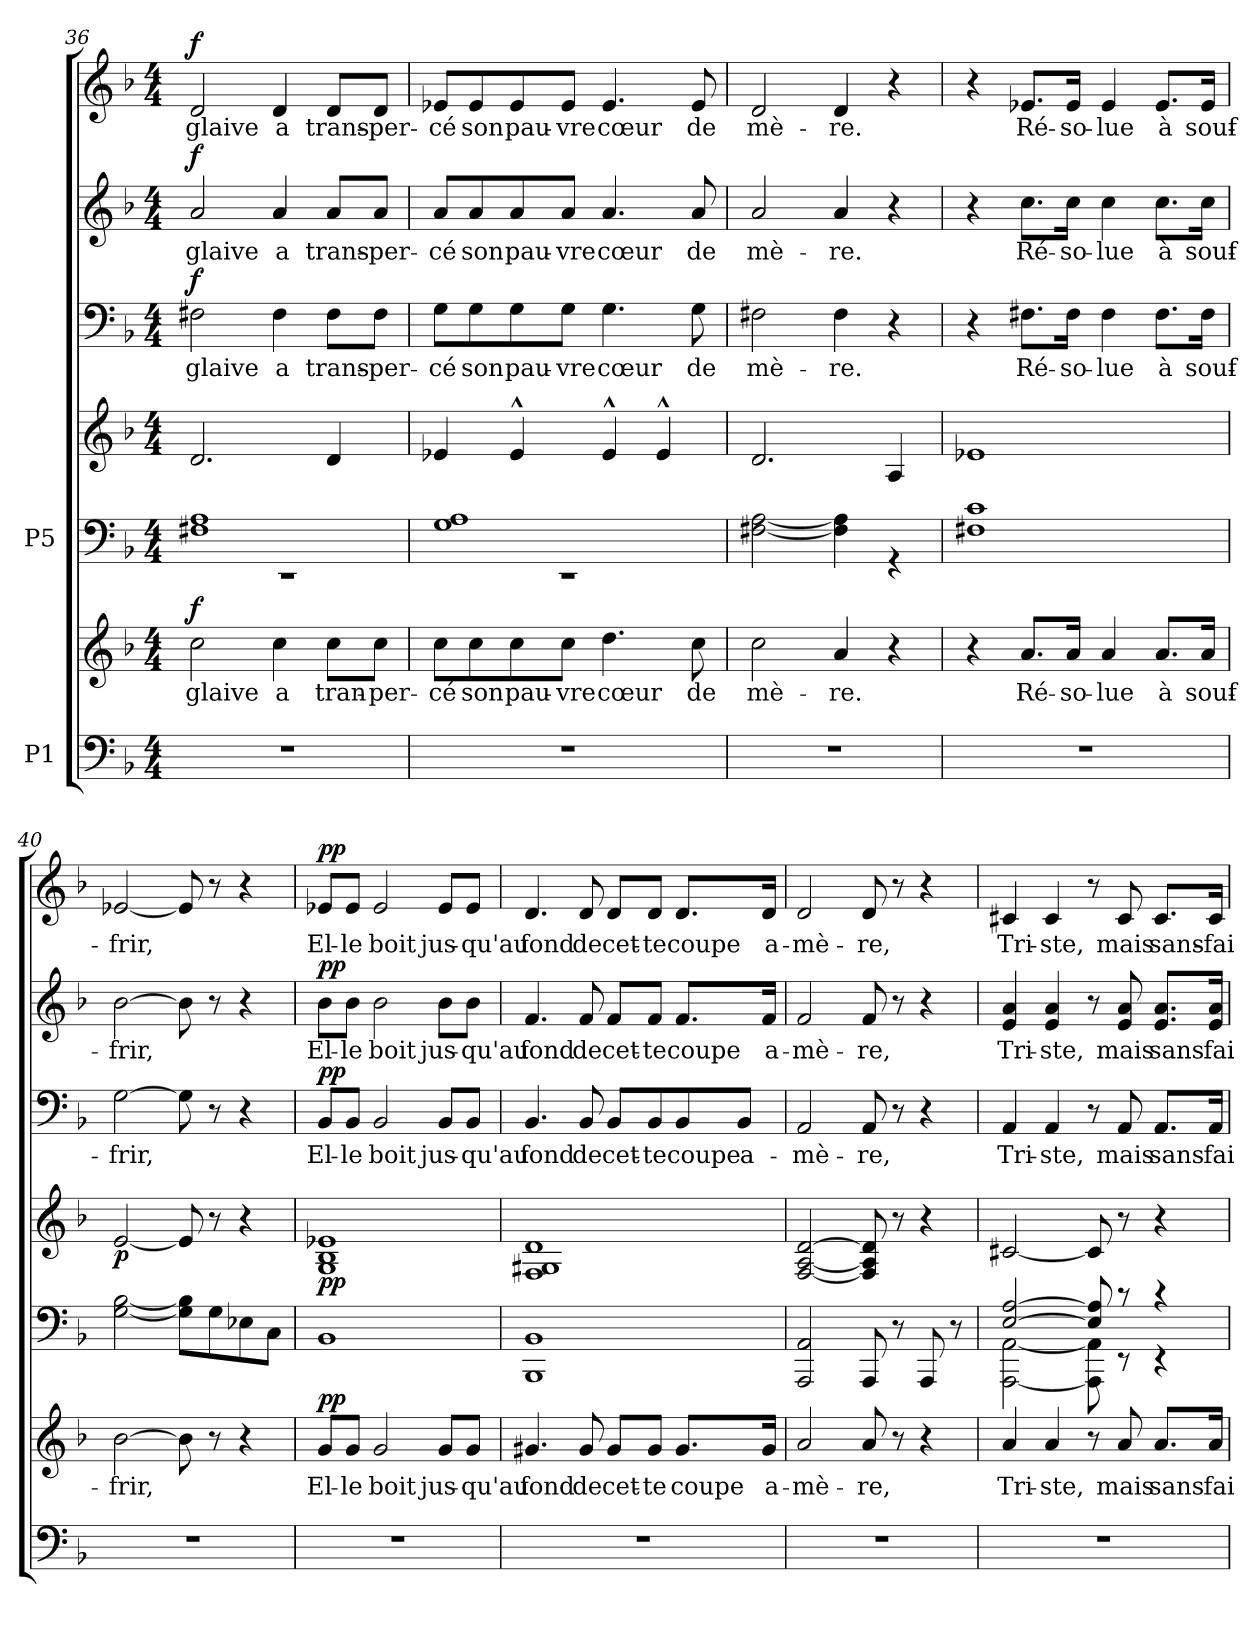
**kern	**kern	**text	**dynam	**kern	**kern	**dynam	**kern	**text	**dynam	**kern	**text	**dynam	**kern	**text	**dynam
*part5	*part5	*part5	*part5	*part4	*part4	*part4	*part3	*part3	*part3	*part2	*part2	*part2	*part1	*part1	*part1
*staff7	*staff6	*staff6	*staff6/7	*staff5	*staff4	*staff4/5	*staff3	*staff3	*staff3	*staff2	*staff2	*staff2	*staff1	*staff1	*staff1
*I"P1	*	*	*	*I"P5	*	*	*	*	*	*	*	*	*	*	*
*clefF4	*clefG2	*	*	*clefF4	*clefG2	*	*clefF4	*	*	*clefG2	*	*	*clefG2	*	*
*	*	*	*	*	*	*	*	*	*	*ITrd7c12	*	*	*	*	*
*k[b-]	*k[b-]	*	*	*k[b-]	*k[b-]	*	*k[b-]	*	*	*k[b-]	*	*	*k[b-]	*	*
*F:	*F:	*	*	*F:	*F:	*	*F:	*	*	*F:	*	*	*F:	*	*
*M4/4	*M4/4	*	*	*M4/4	*M4/4	*	*M4/4	*	*	*M4/4	*	*	*M4/4	*	*
=36	=36	=36	=36	=36	=36	=36	=36	=36	=36	=36	=36	=36	=36	=36	=36
!	!	!LO:LY:b	!LO:DY:b	!	!	!	!	!LO:LY:b	!LO:DY:b	!	!LO:LY:b	!LO:DY:b	!	!LO:LY:b	!LO:DY:b
*	*	*	*	*^	*	*	*	*	*	*	*	*	*	*	*
1r	2cc\	glaive	f	1F#X 1A	1rEE	2.d/	.	2F#X\	glaive	f	2A/	glaive	f	2d/	glaive	f
!	!	!LO:LY:b	!	!	!	!	!	!	!LO:LY:b	!	!	!LO:LY:b	!	!	!LO:LY:b	!
.	4cc\	a	.	.	.	.	.	4F#\	a	.	4A/	a	.	4d/	a	.
!	!	!LO:LY:b	!	!	!	!	!	!	!LO:LY:b	!	!	!LO:LY:b	!	!	!LO:LY:b	!
.	8cc\L	tran-	.	.	.	4d/	.	8F#\L	trans-	.	8A/L	trans-	.	8d/L	trans-	.
!	!	!LO:LY:b	!	!	!	!	!	!	!LO:LY:b	!	!	!LO:LY:b	!	!	!LO:LY:b	!
.	8cc\J	-per-	.	.	.	.	.	8F#\J	-per-	.	8A/J	-per-	.	8d/J	-per-	.
=37	=37	=37	=37	=37	=37	=37	=37	=37	=37	=37	=37	=37	=37	=37	=37	=37
!	!	!LO:LY:b	!	!	!	!	!	!	!LO:LY:b	!	!	!LO:LY:b	!	!	!LO:LY:b	!
1r	8cc\L	-cé	.	1G 1A	1rEE	4e-X/	.	8G\L	-cé	.	8A/L	-cé	.	8e-X/L	-cé	.
!	!	!LO:LY:b	!	!	!	!	!	!	!LO:LY:b	!	!	!LO:LY:b	!	!	!LO:LY:b	!
.	8cc\	son	.	.	.	.	.	8G\	son	.	8A/	son	.	8e-/	son	.
!	!	!LO:LY:b	!	!	!	!	!	!	!LO:LY:b	!	!	!LO:LY:b	!	!	!LO:LY:b	!
.	8cc\	pau-	.	.	.	4e-^^/	.	8G\	pau-	.	8A/	pau-	.	8e-/	pau-	.
!	!	!LO:LY:b	!	!	!	!	!	!	!LO:LY:b	!	!	!LO:LY:b	!	!	!LO:LY:b	!
.	8cc\J	-vre	.	.	.	.	.	8G\J	-vre	.	8A/J	-vre	.	8e-/J	-vre	.
!	!	!LO:LY:b	!	!	!	!	!	!	!LO:LY:b	!	!	!LO:LY:b	!	!	!LO:LY:b	!
.	4.dd\	cœur	.	.	.	4e-^^/	.	4.G\	cœur	.	4.A/	cœur	.	4.e-/	cœur	.
.	.	.	.	.	.	4e-^^/	.	.	.	.	.	.	.	.	.	.
!	!	!LO:LY:b	!	!	!	!	!	!	!LO:LY:b	!	!	!LO:LY:b	!	!	!LO:LY:b	!
.	8cc\	de	.	.	.	.	.	8G\	de	.	8A/	de	.	8e-/	de	.
=38	=38	=38	=38	=38	=38	=38	=38	=38	=38	=38	=38	=38	=38	=38	=38	=38
!	!	!LO:LY:b	!	!	!	!	!	!	!LO:LY:b	!	!	!LO:LY:b	!	!	!LO:LY:b	!
1r	2cc\	mè-	.	1ryy	[2F#X\ [2A\	2.d/	.	2F#X\	mè-	.	2A/	mè-	.	2d/	mè-	.
!	!	!LO:LY:b	!	!	!	!	!	!	!LO:LY:b	!	!	!LO:LY:b	!	!	!LO:LY:b	!
.	4a/	-re.	.	.	4F#\] 4A\]	.	.	4F#\	-re.	.	4A/	-re.	.	4d/	-re.	.
.	4r	.	.	.	4r	4A/	.	4r	.	.	4r	.	.	4r	.	.
!!LO:LB:g=z
=39	=39	=39	=39	=39	=39	=39	=39	=39	=39	=39	=39	=39	=39	=39	=39	=39
1r	4r	.	.	1ryy	1F#X 1c	1e-X	.	4r	.	.	4r	.	.	4r	.	.
!	!	!LO:LY:b	!	!	!	!	!	!	!LO:LY:b	!	!	!LO:LY:b	!	!	!LO:LY:b	!
.	8.a/L	Ré-	.	.	.	.	.	8.F#X\L	Ré-	.	8.c\L	Ré-	.	8.e-X/L	Ré-	.
!	!	!LO:LY:b	!	!	!	!	!	!	!LO:LY:b	!	!	!LO:LY:b	!	!	!LO:LY:b	!
.	16a/Jk	-so-	.	.	.	.	.	16F#\Jk	-so-	.	16c\Jk	-so-	.	16e-/Jk	-so-	.
!	!	!LO:LY:b	!	!	!	!	!	!	!LO:LY:b	!	!	!LO:LY:b	!	!	!LO:LY:b	!
.	4a/	-lue	.	.	.	.	.	4F#\	-lue	.	4c\	-lue	.	4e-/	-lue	.
!	!	!LO:LY:b	!	!	!	!	!	!	!LO:LY:b	!	!	!LO:LY:b	!	!	!LO:LY:b	!
.	8.a/L	à	.	.	.	.	.	8.F#\L	à	.	8.c\L	à	.	8.e-/L	à	.
!	!	!LO:LY:b	!	!	!	!	!	!	!LO:LY:b	!	!	!LO:LY:b	!	!	!LO:LY:b	!
.	16a/Jk	souf-	.	.	.	.	.	16F#\Jk	souf-	.	16c\Jk	souf-	.	16e-/Jk	souf-	.
=40	=40	=40	=40	=40	=40	=40	=40	=40	=40	=40	=40	=40	=40	=40	=40	=40
!	!	!LO:LY:b	!	!	!	!	!LO:DY:b	!	!LO:LY:b	!	!	!LO:LY:b	!	!	!LO:LY:b	!
1r	[2b-\	-frir,	.	1ryy	[2G\ [2B-\	[2e/	p	[2G\	-frir,	.	[2B-\	-frir,	.	[2e-X/	-frir,	.
.	8b-\]	.	.	.	8G\] 8B-\]L	8e/]	.	8G\]	.	.	8B-\]	.	.	8e-/]	.	.
.	8r	.	.	.	8G\	8r	.	8r	.	.	8r	.	.	8r	.	.
.	4r	.	.	.	8E-X\	4r	.	4r	.	.	4r	.	.	4r	.	.
.	.	.	.	.	8C\J	.	.	.	.	.	.	.	.	.	.	.
=41	=41	=41	=41	=41	=41	=41	=41	=41	=41	=41	=41	=41	=41	=41	=41	=41
!	!	!LO:LY:b	!LO:DY:b	!	!	!	!LO:DY:b	!	!LO:LY:b	!LO:DY:b	!	!LO:LY:b	!LO:DY:b	!	!LO:LY:b	!LO:DY:b
1r	8g/L	El-	pp	1ryy	1BB-	1G 1B- 1e-X	pp	8BB-/L	El-	pp	8B-\L	El-	pp	8e-X/L	El-	pp
!	!	!LO:LY:b	!	!	!	!	!	!	!LO:LY:b	!	!	!LO:LY:b	!	!	!LO:LY:b	!
.	8g/J	-le	.	.	.	.	.	8BB-/J	-le	.	8B-\J	-le	.	8e-/J	-le	.
!	!	!LO:LY:b	!	!	!	!	!	!	!LO:LY:b	!	!	!LO:LY:b	!	!	!LO:LY:b	!
.	2g/	boit	.	.	.	.	.	2BB-/	boit	.	2B-\	boit	.	2e-/	boit	.
!	!	!LO:LY:b	!	!	!	!	!	!	!LO:LY:b	!	!	!LO:LY:b	!	!	!LO:LY:b	!
.	8g/L	jus-	.	.	.	.	.	8BB-/L	jus-	.	8B-\L	jus-	.	8e-/L	jus-	.
!	!	!LO:LY:b	!	!	!	!	!	!	!LO:LY:b	!	!	!LO:LY:b	!	!	!LO:LY:b	!
.	8g/J	-qu'au	.	.	.	.	.	8BB-/J	-qu'au	.	8B-\J	-qu'au	.	8e-/J	-qu'au	.
=42	=42	=42	=42	=42	=42	=42	=42	=42	=42	=42	=42	=42	=42	=42	=42	=42
!	!	!LO:LY:b	!	!	!	!	!	!	!LO:LY:b	!	!	!LO:LY:b	!	!	!LO:LY:b	!
1r	4.g#X/	fond	.	1ryy	1BBB- 1BB-	1F 1G#X 1d	.	4.BB-/	fond	.	4.F/	fond	.	4.d/	fond	.
!	!	!LO:LY:b	!	!	!	!	!	!	!LO:LY:b	!	!	!LO:LY:b	!	!	!LO:LY:b	!
.	8g#/	de	.	.	.	.	.	8BB-/	de	.	8F/	de	.	8d/	de	.
!	!	!LO:LY:b	!	!	!	!	!	!	!LO:LY:b	!	!	!LO:LY:b	!	!	!LO:LY:b	!
.	8g#/L	cet-	.	.	.	.	.	8BB-/L	cet-	.	8F/L	cet-	.	8d/L	cet-	.
!	!	!LO:LY:b	!	!	!	!	!	!	!LO:LY:b	!	!	!LO:LY:b	!	!	!LO:LY:b	!
.	8g#/J	-te	.	.	.	.	.	8BB-/	-te	.	8F/J	-te	.	8d/J	-te	.
!	!	!LO:LY:b	!	!	!	!	!	!	!LO:LY:b	!	!	!LO:LY:b	!	!	!LO:LY:b	!
.	8.g#/L	coupe	.	.	.	.	.	8BB-/	coupe	.	8.F/L	coupe	.	8.d/L	coupe	.
!	!	!	!	!	!	!	!	!	!LO:LY:b	!	!	!	!	!	!	!
.	.	.	.	.	.	.	.	8BB-/J	a-	.	.	.	.	.	.	.
!	!	!LO:LY:b	!	!	!	!	!	!	!	!	!	!LO:LY:b	!	!	!LO:LY:b	!
.	16g#/Jk	a-	.	.	.	.	.	.	.	.	16F/Jk	a-	.	16d/Jk	a-	.
*	*	*	*	*v	*v	*	*	*	*	*	*	*	*	*	*	*
=43	=43	=43	=43	=43	=43	=43	=43	=43	=43	=43	=43	=43	=43	=43	=43
!	!	!LO:LY:b	!	!	!	!	!	!LO:LY:b	!	!	!LO:LY:b	!	!	!LO:LY:b	!
1r	2a/	-mè-	.	2AAA/ 2AA/	[2F/ [2A/ [2d/	.	2AA/	-mè-	.	2F/	-mè-	.	2d/	-mè-	.
!	!	!LO:LY:b	!	!	!	!	!	!LO:LY:b	!	!	!LO:LY:b	!	!	!LO:LY:b	!
.	8a/	-re,	.	8AAA/	8F/] 8A/] 8d/]	.	8AA/	-re,	.	8F/	-re,	.	8d/	-re,	.
.	8r	.	.	8r	8r	.	8r	.	.	8r	.	.	8r	.	.
.	4r	.	.	8AAA/	4r	.	4r	.	.	4r	.	.	4r	.	.
.	.	.	.	8r	.	.	.	.	.	.	.	.	.	.	.
!!LO:PB:g=z
=44	=44	=44	=44	=44	=44	=44	=44	=44	=44	=44	=44	=44	=44	=44	=44
!	!	!LO:LY:b	!	!	!	!	!	!LO:LY:b	!	!	!LO:LY:b	!	!	!LO:LY:b	!
*	*	*	*	*^	*	*	*	*	*	*	*	*	*	*	*
1r	4a/	Tri-	.	[2E/ [2A/	[2AAA\ [2AA\	[2c#X/	.	4AA/	Tri-	.	4E/ 4A/	Tri-	.	4c#X/	Tri-	.
!	!	!LO:LY:b	!	!	!	!	!	!	!LO:LY:b	!	!	!LO:LY:b	!	!	!LO:LY:b	!
.	4a/	-ste,	.	.	.	.	.	4AA/	-ste,	.	4E/ 4A/	-ste,	.	4c#/	-ste,	.
.	8r	.	.	8E/] 8A/]	8AAA\] 8AA\]	8c#/]	.	8r	.	.	8r	.	.	8r	.	.
!	!	!LO:LY:b	!	!	!	!	!	!	!LO:LY:b	!	!	!LO:LY:b	!	!	!LO:LY:b	!
.	8a/	mais	.	8rc	8rEE	8r	.	8AA/	mais	.	8E/ 8A/	mais	.	8c#/	mais	.
!	!	!LO:LY:b	!	!	!	!	!	!	!LO:LY:b	!	!	!LO:LY:b	!	!	!LO:LY:b	!
.	8.a/L	sans	.	4rc	4rEE	4r	.	8.AA/L	sans	.	8.E/ 8.A/L	sans	.	8.c#/L	sans-	.
!	!	!LO:LY:b	!	!	!	!	!	!	!LO:LY:b	!	!	!LO:LY:b	!	!	!LO:LY:b	!
.	16a/Jk	fai-	.	.	.	.	.	16AA/Jk	fai-	.	16E/ 16A/Jk	fai-	.	16c#/Jk	-fai-	.
*	*	*	*	*v	*v	*	*	*	*	*	*	*	*	*	*	*
=	=	=	=	=	=	=	=	=	=	=	=	=	=	=	=
*-	*-	*-	*-	*-	*-	*-	*-	*-	*-	*-	*-	*-	*-	*-	*-
